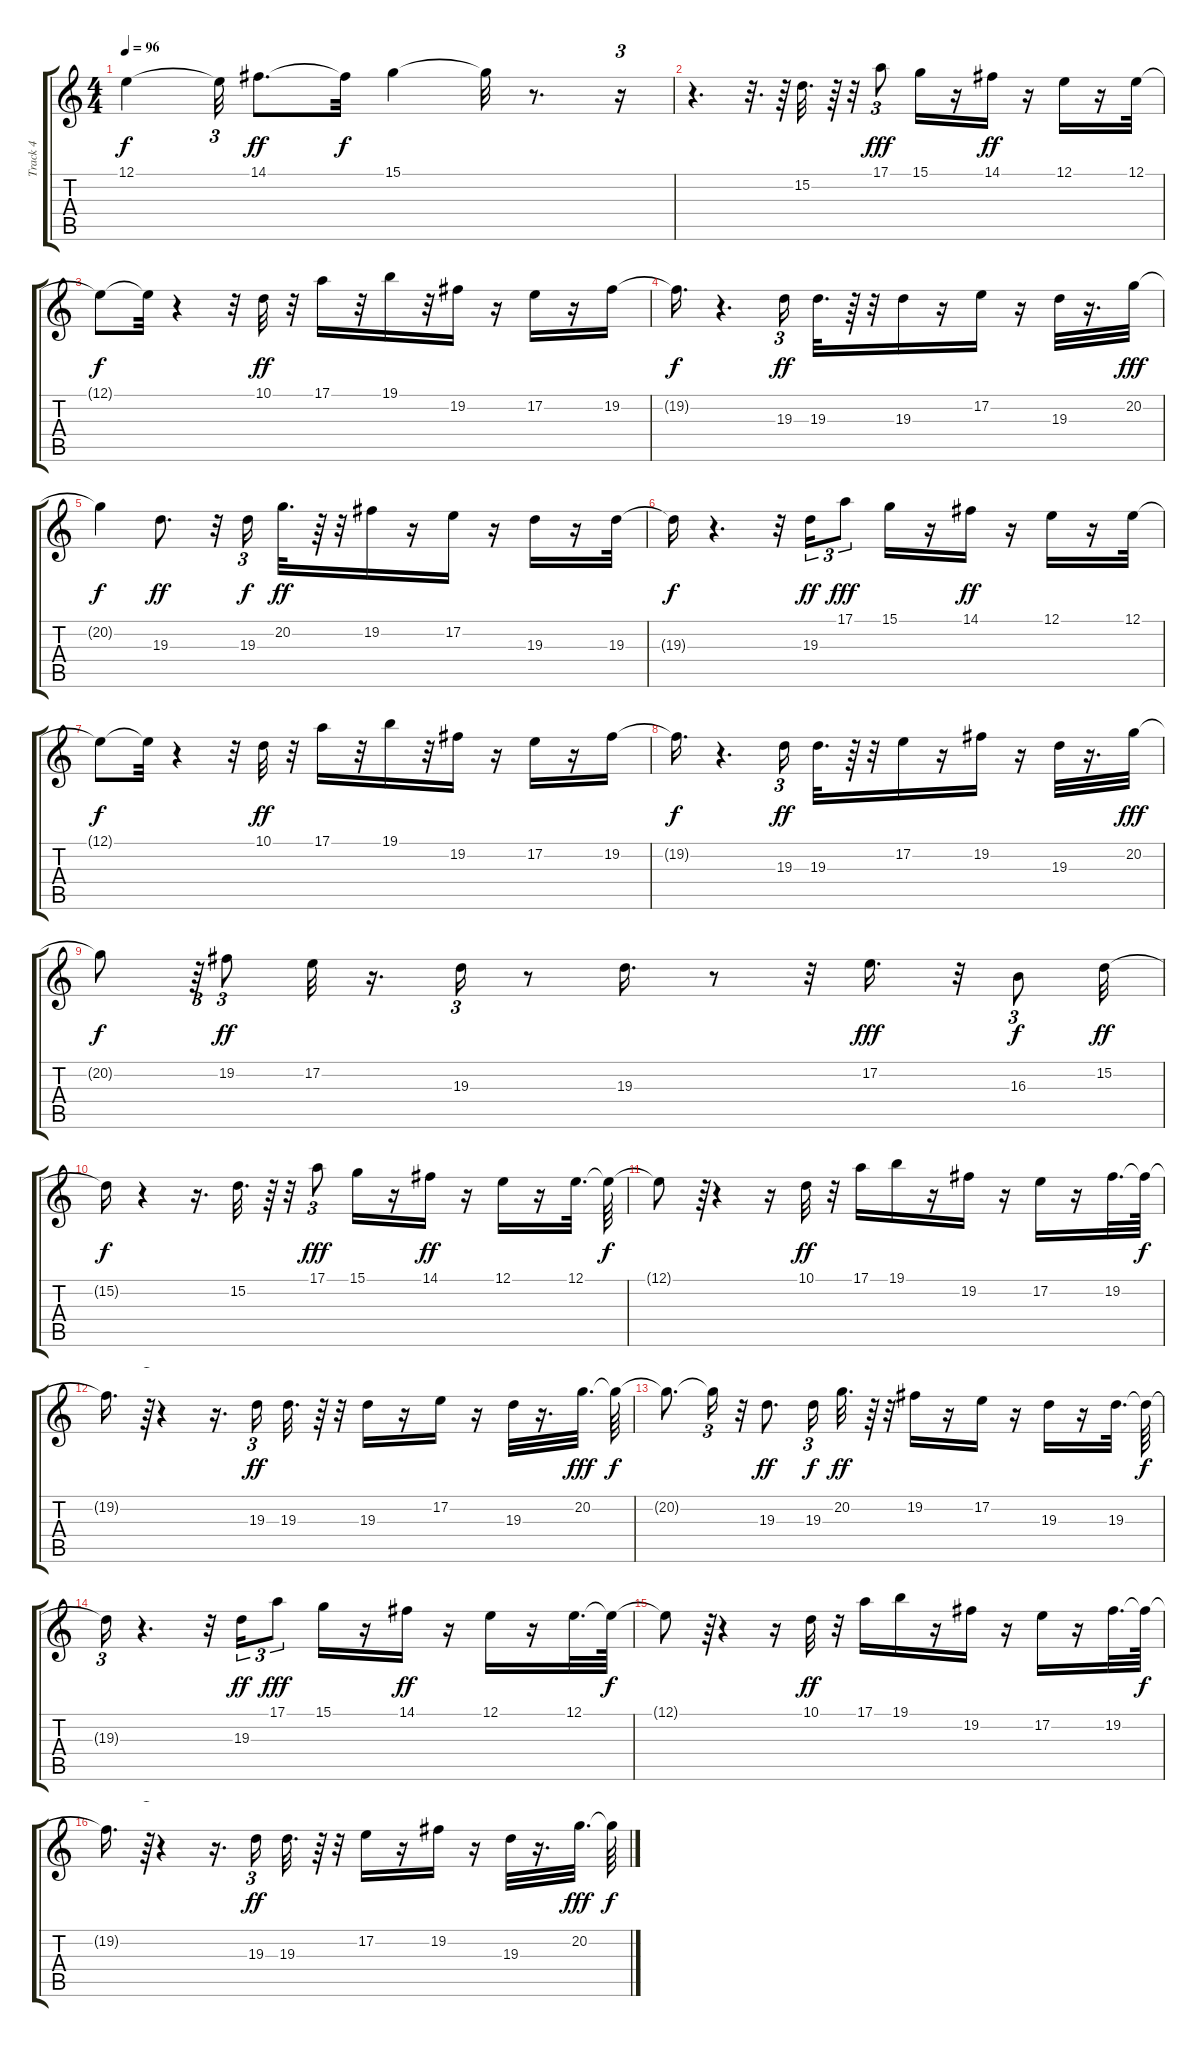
\track ("Track 4" "Track 4") {instrument electricpiano2}
\staff {score tabs}
\tuning (E4 B3 G3 D3 A2 E2) {hide}
\ts (4 4)
\tempo 96
\clef g2
\ks c
12.1{t}.4{dy f} 12.1{t}.32{tu (3 2)} 14.1.8{d dy ff} 14.1{t}.32{dy f} 15.1.4 15.1{t}.32 r.8{d} r.16{tu (3 2)} |
r.4{d} r.32{d} r.64 15.2.32{d} r.64 r.32 17.1.8{tu (3 2) dy fff} 15.1.16 r.16 14.1.16{dy ff} r.16 12.1.16 r.16 12.1.32 |
12.1{t}.8{dy f} 12.1{t}.32 r.4 r.32 10.1.32{dy ff} r.32 17.1.16 r.32 19.1.16 r.32 19.2.16 r.16 17.2.16 r.16 19.2.16 |
19.2{t}.16{d dy f} r.4{d} 19.3.16{tu (3 2) dy ff} 19.3.32{d} r.64 r.32 19.3.16 r.16 17.2.16 r.16 19.3.32 r.16{d} 20.2.32{dy fff} |
20.2{t}.4{dy f} 19.3.8{d dy ff} r.32 19.3.16{tu (3 2) dy f} 20.2.32{d dy ff} r.64 r.32 19.2.16 r.16 17.2.16 r.16 19.3.16 r.16 19.3.32 |
19.3{t}.16{dy f} r.4{d} r.32 19.3.16{tu (3 2) dy ff} 17.1.8{tu (3 2) dy fff} 15.1.16 r.16 14.1.16{dy ff} r.16 12.1.16 r.16 12.1.32 |
12.1{t}.8{dy f} 12.1{t}.32 r.4 r.32 10.1.32{dy ff} r.32 17.1.16 r.32 19.1.16 r.32 19.2.16 r.16 17.2.16 r.16 19.2.16 |
19.2{t}.16{d dy f} r.4{d} 19.3.16{tu (3 2) dy ff} 19.3.32{d} r.64 r.32 17.2.16 r.16 19.2.16 r.16 19.3.32 r.16{d} 20.2.32{dy fff} |
20.2{t}.8{dy f} r.64{tu (3 2)} 19.2.8{tu (3 2) dy ff} 17.2.32 r.16{d} 19.3.16{tu (3 2)} r.8 19.3.16{d} r.8 r.32 17.2.16{d dy fff} r.32 16.3.8{tu (3 2) dy f} 15.2.32{dy ff} |
15.2{t}.16{dy f} r.4 r.16{d} 15.2.32{d} r.64 r.32 17.1.8{tu (3 2) dy fff} 15.1.16 r.16 14.1.16{dy ff} r.16 12.1.16 r.16 12.1.32{d} 12.1{t}.64{dy f} |
12.1{t}.8 r.64{tu (3 2)} r.4 r.16 10.1.32{dy ff} r.32 17.1.16 19.1.16 r.16 19.2.16 r.16 17.2.16 r.16 19.2.32{d} 19.2{t}.64{dy f} |
19.2{t}.16{d} r.64{tu (3 2)} r.4 r.16{d} 19.3.16{tu (3 2) dy ff} 19.3.32{d} r.64 r.32 19.3.16 r.16 17.2.16 r.16 19.3.32 r.16{d} 20.2.32{d dy fff} 20.2{t}.64{dy f} |
20.2{t}.8{d} 20.2{t}.16{tu (3 2)} r.32 19.3.8{d dy ff} 19.3.16{tu (3 2) dy f} 20.2.32{d dy ff} r.64 r.32 19.2.16 r.16 17.2.16 r.16 19.3.16 r.16 19.3.32{d} 19.3{t}.64{dy f} |
19.3{t}.16{tu (3 2)} r.4{d} r.32 19.3.16{tu (3 2) dy ff} 17.1.8{tu (3 2) dy fff} 15.1.16 r.16 14.1.16{dy ff} r.16 12.1.16 r.16 12.1.32{d} 12.1{t}.64{dy f} |
12.1{t}.8 r.64{tu (3 2)} r.4 r.16 10.1.32{dy ff} r.32 17.1.16 19.1.16 r.16 19.2.16 r.16 17.2.16 r.16 19.2.32{d} 19.2{t}.64{dy f} |
19.2{t}.16{d} r.64{tu (3 2)} r.4 r.16{d} 19.3.16{tu (3 2) dy ff} 19.3.32{d} r.64 r.32 17.2.16 r.16 19.2.16 r.16 19.3.32 r.16{d} 20.2.32{d dy fff} 20.2{t}.64{dy f}
